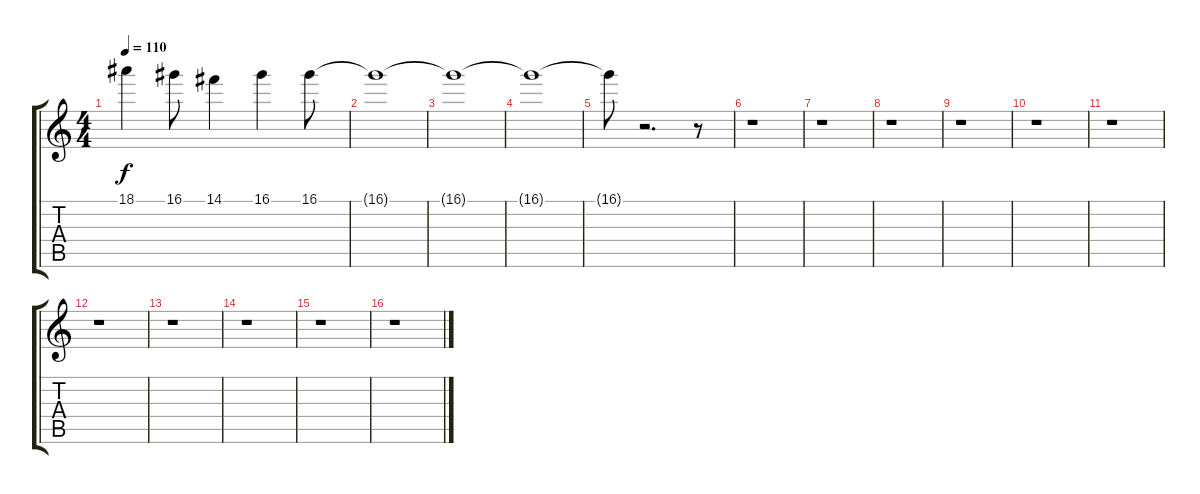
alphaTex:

\track "" {instrument overdrivenguitar}
\staff {score tabs}
\tuning (E4 B3 G3 D3 A2 E2) {hide}
\ts (4 4)
\tempo 110
\clef g2
\ks c
18.1{t}.4{dy f} 16.1.8 14.1.4 16.1.4 16.1.8 |
16.1{t}.1 |
16.1{t}.1 |
16.1{t}.1 |
16.1{t}.8 r.2{d} r.8 |
r.1 |
r.1 |
r.1 |
r.1 |
r.1 |
r.1 |
r.1 |
r.1 |
r.1 |
r.1 |
r.1
